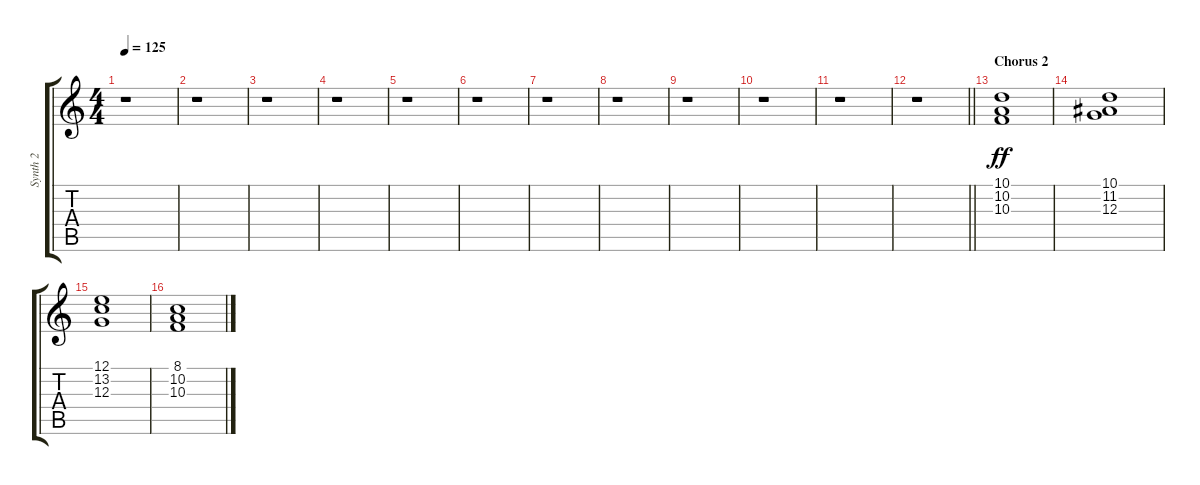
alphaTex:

\track ("Synth 2" "Synth 2") {instrument pad2warm}
\staff {score tabs}
\tuning (E4 B3 G3 D3 A2 E2) {hide}
\ts (4 4)
\tempo 125
\clef g2
\ks c
r.1{dy ff} |
r.1 |
r.1 |
r.1 |
r.1 |
r.1 |
r.1 |
r.1 |
r.1 |
r.1 |
r.1 |
\barLineRight lightlight
r.1 |
\section ("" "Chorus 2")
(10.1 10.2 10.3).1 |
(10.1 11.2 12.3).1 |
(12.1 13.2 12.3).1 |
(8.1 10.2 10.3).1
